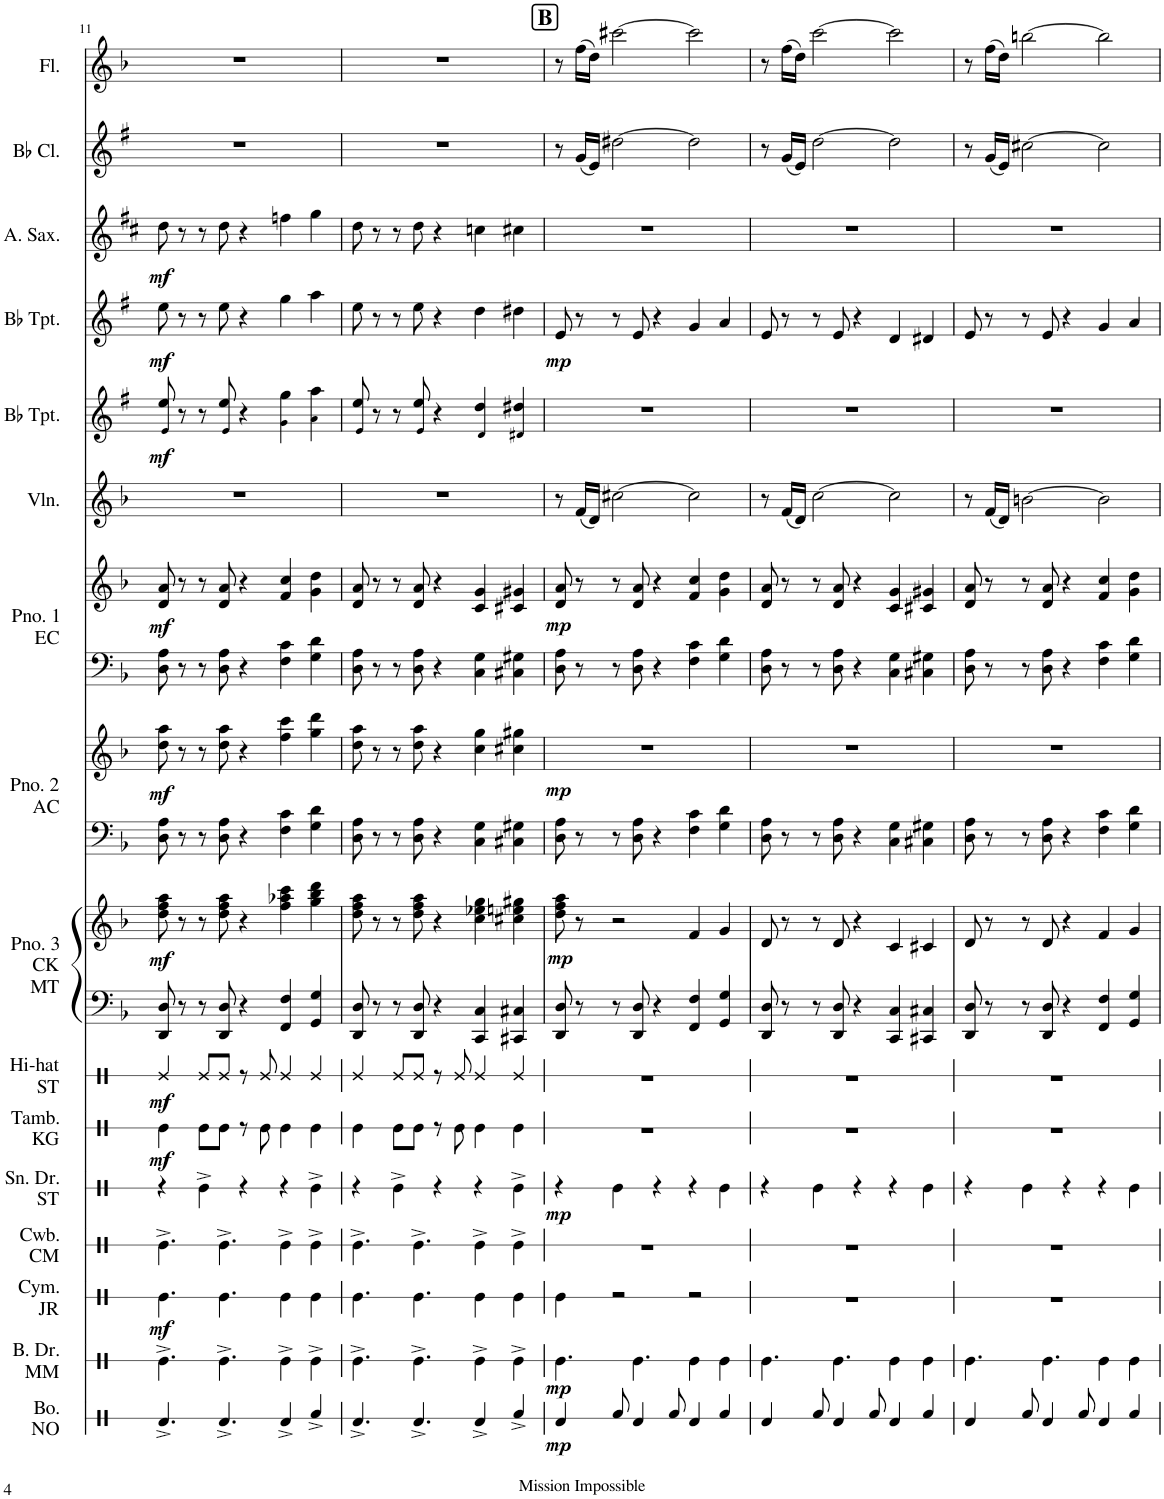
**kern	**dynam	**kern	**dynam	**kern	**dynam	**kern	**kern	**dynam	**kern	**dynam	**kern	**dynam	**kern	**kern	**dynam	**kern	**kern	**dynam	**kern	**kern	**dynam	**kern	**kern	**dynam	**kern	**dynam	**kern	**dynam	**kern	**kern
*part16	*part16	*part15	*part15	*part14	*part14	*part13	*part12	*part12	*part11	*part11	*part10	*part10	*part9	*part9	*part9	*part8	*part8	*part8	*part7	*part7	*part7	*part6	*part5	*part5	*part4	*part4	*part3	*part3	*part2	*part1
*staff19	*staff19	*staff18	*staff18	*staff17	*staff17	*staff16	*staff15	*staff15	*staff14	*staff14	*staff13	*staff13	*staff12	*staff11	*staff11/12	*staff10	*staff9	*staff9/10	*staff8	*staff7	*staff7/8	*staff6	*staff5	*staff5	*staff4	*staff4	*staff3	*staff3	*staff2	*staff1
*I"Bongos Nick	*	*I"Bass Drum Michael	*	*I"Cymbal Jordan	*	*I"Cowbell Christina M	*I"Snare Drum Seth	*	*I"Tambourine Kara	*	*I"Hi-hat Sarah	*	*I"Piano 3 Christina Mercy	*	*	*I"Piano 2 Aaron	*	*	*I"Piano 1 Ethan	*	*	*I"Violin	*I"Bb Trumpet 2	*	*I"Trumpet 1	*	*I"Alto Saxophone	*	*I"Bb Clarinet	*I"Flute
*I'Bo. NO	*	*I'B. Dr. MM	*	*I'Cym. JR	*	*I'Cwb. CM	*I'Sn. Dr. ST	*	*	*	*	*	*	*	*	*	*	*	*	*	*	*I'Vln.	*I'Bb Tpt.	*	*	*	*I'A. Sax.	*	*I'Bb Cl.	*I'Fl.
!!LO:PB:g=z
*clefX	*	*clefX	*	*clefX	*	*clefX	*clefX	*	*clefX	*	*clefX	*	*clefF4	*clefG2	*	*clefF4	*clefG2	*	*clefF4	*clefG2	*	*clefG2	*clefG2	*	*clefG2	*	*clefG2	*	*clefG2	*clefG2
*	*	*	*	*	*	*	*	*	*	*	*	*	*	*	*	*	*	*	*	*	*	*	*Trd1c2	*	*Trd1c2	*	*Trd5c9	*	*Trd1c2	*
*k[]	*	*k[]	*	*k[]	*	*k[]	*k[]	*	*k[]	*	*k[]	*	*k[b-]	*k[b-]	*	*k[b-]	*k[b-]	*	*k[b-]	*k[b-]	*	*k[b-]	*k[f#]	*	*k[f#]	*	*k[f#c#]	*	*k[f#]	*k[b-]
*M5/4	*	*M5/4	*	*M5/4	*	*M5/4	*M5/4	*	*M5/4	*	*M5/4	*	*M5/4	*M5/4	*	*M5/4	*M5/4	*	*M5/4	*M5/4	*	*M5/4	*M5/4	*	*M5/4	*	*M5/4	*	*M5/4	*M5/4
=11	=11	=11	=11	=11	=11	=11	=11	=11	=11	=11	=11	=11	=11	=11	=11	=11	=11	=11	=11	=11	=11	=11	=11	=11	=11	=11	=11	=11	=11	=11
!	!	!	!	!	!LO:DY:b	!	!	!	!	!LO:DY:b	!	!LO:DY:b	!	!	!LO:DY:b	!	!	!LO:DY:b	!	!	!LO:DY:b	!	!	!LO:DY:b	!	!LO:DY:b	!	!LO:DY:b	!	!
4.Rd^/	.	4.Re^\	.	4.Re\	mf	4.Re^\	4r	.	4Re\	mf	4Re/	mf	8DD/ 8D/	8dd\ 8ff\ 8aa\	mf	8D\ 8A\	8dd\ 8aa\	mf	8D\ 8A\	8d/ 8a/	mf	4%5r	8e!/ 8ee/	mf	8ee\	mf	8dd\	mf	4%5r	4%5r
.	.	.	.	.	.	.	.	.	.	.	.	.	8r	8r	.	8r	8r	.	8r	8r	.	.	8r	.	8r	.	8r	.	.	.
.	.	.	.	.	.	.	4Re^\	.	8Re\L	.	8Re/L	.	8r	8r	.	8r	8r	.	8r	8r	.	.	8r	.	8r	.	8r	.	.	.
4.Rd^/	.	4.Re^\	.	4.Re\	.	4.Re^\	.	.	8Re\J	.	8Re/J	.	8DD/ 8D/	8dd\ 8ff\ 8aa\	.	8D\ 8A\	8dd\ 8aa\	.	8D\ 8A\	8d/ 8a/	.	.	8e!/ 8ee/	.	8ee\	.	8dd\	.	.	.
.	.	.	.	.	.	.	4r	.	8r	.	8r	.	4r	4r	.	4r	4r	.	4r	4r	.	.	4r	.	4r	.	4r	.	.	.
.	.	.	.	.	.	.	.	.	8Re\	.	8Re/	.	.	.	.	.	.	.	.	.	.	.	.	.	.	.	.	.	.	.
4Rd^/	.	4Re^\	.	4Re\	.	4Re^\	4r	.	4Re\	.	4Re/	.	4FF/ 4F/	4ff\ 4aa-X\ 4ccc\	.	4F\ 4c\	4ff\ 4ccc\	.	4F\ 4c\	4f/ 4cc/	.	.	4g!\ 4gg\	.	4gg\	.	4ffn\	.	.	.
4Rf^/	.	4Re^\	.	4Re\	.	4Re^\	4Re^\	.	4Re\	.	4Re/	.	4GG/ 4G/	4gg\ 4bb-\ 4ddd\	.	4G\ 4d\	4gg\ 4ddd\	.	4G\ 4d\	4g\ 4dd\	.	.	4a!\ 4aa\	.	4aa\	.	4gg\	.	.	.
=12	=12	=12	=12	=12	=12	=12	=12	=12	=12	=12	=12	=12	=12	=12	=12	=12	=12	=12	=12	=12	=12	=12	=12	=12	=12	=12	=12	=12	=12	=12
4.Rd^/	.	4.Re^\	.	4.Re\	.	4.Re^\	4r	.	4Re\	.	4Re/	.	8DD/ 8D/	8dd\ 8ff\ 8aa\	.	8D\ 8A\	8dd\ 8aa\	.	8D\ 8A\	8d/ 8a/	.	4%5r	8e!/ 8ee/	.	8ee\	.	8dd\	.	4%5r	4%5r
.	.	.	.	.	.	.	.	.	.	.	.	.	8r	8r	.	8r	8r	.	8r	8r	.	.	8r	.	8r	.	8r	.	.	.
.	.	.	.	.	.	.	4Re^\	.	8Re\L	.	8Re/L	.	8r	8r	.	8r	8r	.	8r	8r	.	.	8r	.	8r	.	8r	.	.	.
4.Rd^/	.	4.Re^\	.	4.Re\	.	4.Re^\	.	.	8Re\J	.	8Re/J	.	8DD/ 8D/	8dd\ 8ff\ 8aa\	.	8D\ 8A\	8dd\ 8aa\	.	8D\ 8A\	8d/ 8a/	.	.	8e!/ 8ee/	.	8ee\	.	8dd\	.	.	.
.	.	.	.	.	.	.	4r	.	8r	.	8r	.	4r	4r	.	4r	4r	.	4r	4r	.	.	4r	.	4r	.	4r	.	.	.
.	.	.	.	.	.	.	.	.	8Re\	.	8Re/	.	.	.	.	.	.	.	.	.	.	.	.	.	.	.	.	.	.	.
4Rd^/	.	4Re^\	.	4Re\	.	4Re^\	4r	.	4Re\	.	4Re/	.	4CC/ 4C/	4cc\ 4ee-X\ 4gg\	.	4C\ 4G\	4cc\ 4gg\	.	4C\ 4G\	4c/ 4g/	.	.	4d!/ 4dd/	.	4dd\	.	4ccn\	.	.	.
4Rf^/	.	4Re^\	.	4Re\	.	4Re^\	4Re^\	.	4Re\	.	4Re/	.	4CC#X/ 4C#X/	4cc#X\ 4een\ 4gg#X\	.	4C#X\ 4G#X\	4cc#X\ 4gg#X\	.	4C#X\ 4G#X\	4c#X/ 4g#X/	.	.	4d#X!/ 4dd#X/	.	4dd#X\	.	4cc#X\	.	.	.
!!LO:REH:place=s1:a:B:cj:fs=14:t=B
=13	=13	=13	=13	=13	=13	=13	=13	=13	=13	=13	=13	=13	=13	=13	=13	=13	=13	=13	=13	=13	=13	=13	=13	=13	=13	=13	=13	=13	=13	=13
!	!LO:DY:b	!	!LO:DY:b	!	!	!	!	!LO:DY:b	!	!	!	!	!	!	!LO:DY:b	!	!	!LO:DY:b	!	!	!LO:DY:b	!	!	!	!	!LO:DY:b	!	!	!	!
4Rd/	mp	4.Re\	mp	4Re\	.	4%5r	4r	mp	4%5r	.	4%5r	.	8DD/ 8D/	8dd\ 8ff\ 8aa\	mp	8D\ 8A\	4%5r	mp	8D\ 8A\	8d/ 8a/	mp	8r	4%5r	.	8e/	mp	4%5r	.	8r	8r
.	.	.	.	.	.	.	.	.	.	.	.	.	8r	8r	.	8r	.	.	8r	8r	.	(16f/LL	.	.	8r	.	.	.	(16g/LL	(16ff\LL
.	.	.	.	.	.	.	.	.	.	.	.	.	.	.	.	.	.	.	.	.	.	16d/JJ)	.	.	.	.	.	.	16e/JJ)	16dd\JJ)
8Rf/	.	.	.	2r	.	.	4Re\	.	.	.	.	.	8r	2r	.	8r	.	.	8r	8r	.	[2cc#X\	.	.	8r	.	.	.	[2dd#X\	[2ccc#X\
4Rd/	.	4.Re\	.	.	.	.	.	.	.	.	.	.	8DD/ 8D/	.	.	8D\ 8A\	.	.	8D\ 8A\	8d/ 8a/	.	.	.	.	8e/	.	.	.	.	.
.	.	.	.	.	.	.	4r	.	.	.	.	.	4r	.	.	4r	.	.	4r	4r	.	.	.	.	4r	.	.	.	.	.
8Rf/	.	.	.	.	.	.	.	.	.	.	.	.	.	.	.	.	.	.	.	.	.	.	.	.	.	.	.	.	.	.
4Rd/	.	4Re\	.	2r	.	.	4r	.	.	.	.	.	4FF/ 4F/	4f/	.	4F\ 4c\	.	.	4F\ 4c\	4f/ 4cc/	.	2cc#\]	.	.	4g/	.	.	.	2dd#\]	2ccc#\]
4Rf/	.	4Re\	.	.	.	.	4Re\	.	.	.	.	.	4GG/ 4G/	4g/	.	4G\ 4d\	.	.	4G\ 4d\	4g\ 4dd\	.	.	.	.	4a/	.	.	.	.	.
=14	=14	=14	=14	=14	=14	=14	=14	=14	=14	=14	=14	=14	=14	=14	=14	=14	=14	=14	=14	=14	=14	=14	=14	=14	=14	=14	=14	=14	=14	=14
4Rd/	.	4.Re\	.	4%5r	.	4%5r	4r	.	4%5r	.	4%5r	.	8DD/ 8D/	8d/	.	8D\ 8A\	4%5r	.	8D\ 8A\	8d/ 8a/	.	8r	4%5r	.	8e/	.	4%5r	.	8r	8r
.	.	.	.	.	.	.	.	.	.	.	.	.	8r	8r	.	8r	.	.	8r	8r	.	(16f/LL	.	.	8r	.	.	.	(16g/LL	(16ff\LL
.	.	.	.	.	.	.	.	.	.	.	.	.	.	.	.	.	.	.	.	.	.	16d/JJ)	.	.	.	.	.	.	16e/JJ)	16dd\JJ)
8Rf/	.	.	.	.	.	.	4Re\	.	.	.	.	.	8r	8r	.	8r	.	.	8r	8r	.	[2cc\	.	.	8r	.	.	.	[2dd\	[2ccc\
4Rd/	.	4.Re\	.	.	.	.	.	.	.	.	.	.	8DD/ 8D/	8d/	.	8D\ 8A\	.	.	8D\ 8A\	8d/ 8a/	.	.	.	.	8e/	.	.	.	.	.
.	.	.	.	.	.	.	4r	.	.	.	.	.	4r	4r	.	4r	.	.	4r	4r	.	.	.	.	4r	.	.	.	.	.
8Rf/	.	.	.	.	.	.	.	.	.	.	.	.	.	.	.	.	.	.	.	.	.	.	.	.	.	.	.	.	.	.
4Rd/	.	4Re\	.	.	.	.	4r	.	.	.	.	.	4CC/ 4C/	4c/	.	4C\ 4G\	.	.	4C\ 4G\	4c/ 4g/	.	2cc\]	.	.	4d/	.	.	.	2dd\]	2ccc\]
4Rf/	.	4Re\	.	.	.	.	4Re\	.	.	.	.	.	4CC#X/ 4C#X/	4c#X/	.	4C#X\ 4G#X\	.	.	4C#X\ 4G#X\	4c#X/ 4g#X/	.	.	.	.	4d#X/	.	.	.	.	.
=15	=15	=15	=15	=15	=15	=15	=15	=15	=15	=15	=15	=15	=15	=15	=15	=15	=15	=15	=15	=15	=15	=15	=15	=15	=15	=15	=15	=15	=15	=15
4Rd/	.	4.Re\	.	4%5r	.	4%5r	4r	.	4%5r	.	4%5r	.	8DD/ 8D/	8d/	.	8D\ 8A\	4%5r	.	8D\ 8A\	8d/ 8a/	.	8r	4%5r	.	8e/	.	4%5r	.	8r	8r
.	.	.	.	.	.	.	.	.	.	.	.	.	8r	8r	.	8r	.	.	8r	8r	.	(16f/LL	.	.	8r	.	.	.	(16g/LL	(16ff\LL
.	.	.	.	.	.	.	.	.	.	.	.	.	.	.	.	.	.	.	.	.	.	16d/JJ)	.	.	.	.	.	.	16e/JJ)	16dd\JJ)
8Rf/	.	.	.	.	.	.	4Re\	.	.	.	.	.	8r	8r	.	8r	.	.	8r	8r	.	[2bn\	.	.	8r	.	.	.	[2cc#X\	[2bbn\
4Rd/	.	4.Re\	.	.	.	.	.	.	.	.	.	.	8DD/ 8D/	8d/	.	8D\ 8A\	.	.	8D\ 8A\	8d/ 8a/	.	.	.	.	8e/	.	.	.	.	.
.	.	.	.	.	.	.	4r	.	.	.	.	.	4r	4r	.	4r	.	.	4r	4r	.	.	.	.	4r	.	.	.	.	.
8Rf/	.	.	.	.	.	.	.	.	.	.	.	.	.	.	.	.	.	.	.	.	.	.	.	.	.	.	.	.	.	.
4Rd/	.	4Re\	.	.	.	.	4r	.	.	.	.	.	4FF/ 4F/	4f/	.	4F\ 4c\	.	.	4F\ 4c\	4f/ 4cc/	.	2b\]	.	.	4g/	.	.	.	2cc#\]	2bb\]
4Rf/	.	4Re\	.	.	.	.	4Re\	.	.	.	.	.	4GG/ 4G/	4g/	.	4G\ 4d\	.	.	4G\ 4d\	4g\ 4dd\	.	.	.	.	4a/	.	.	.	.	.
=	=	=	=	=	=	=	=	=	=	=	=	=	=	=	=	=	=	=	=	=	=	=	=	=	=	=	=	=	=	=
*-	*-	*-	*-	*-	*-	*-	*-	*-	*-	*-	*-	*-	*-	*-	*-	*-	*-	*-	*-	*-	*-	*-	*-	*-	*-	*-	*-	*-	*-	*-
